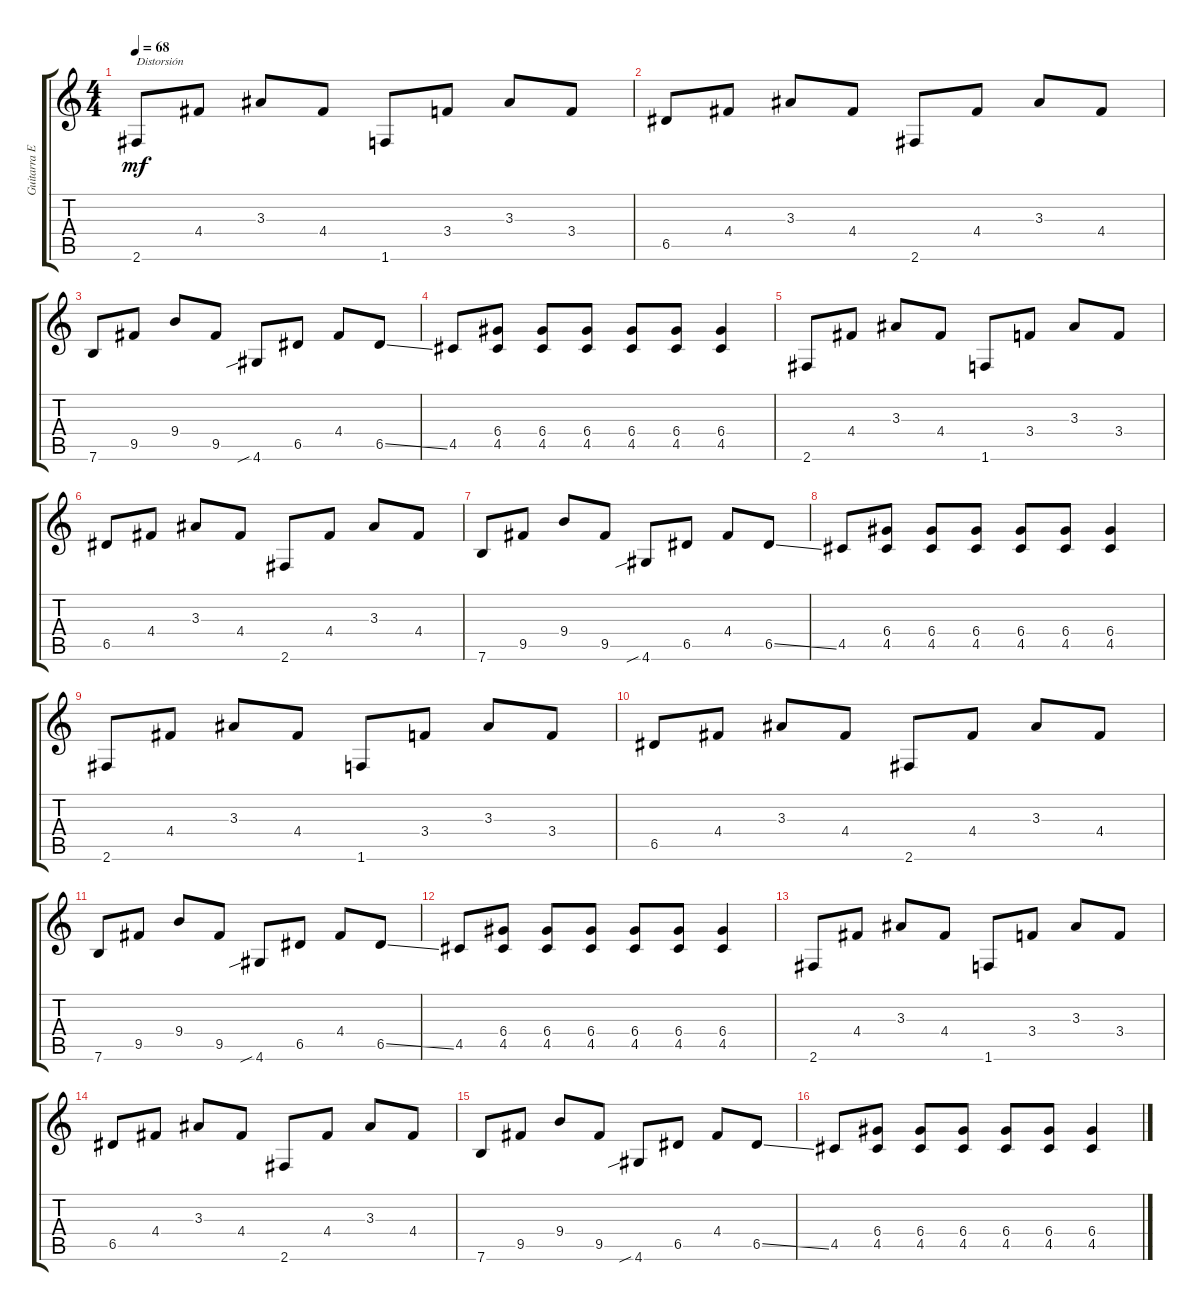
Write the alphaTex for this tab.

\track ("Guitarra Eléctrica" "Guitarra E") {instrument electricguitarjazz}
\staff {score tabs}
\tuning (E4 B3 G3 D3 A2 E2) {hide}
\ts (4 4)
\tempo 68
\clef g2
\ks c
2.6.8{txt "Distorsión" dy mf instrument distortionguitar} 4.4.8 3.3.8 4.4.8 1.6.8 3.4.8 3.3.8 3.4.8 |
6.5.8 4.4.8 3.3.8 4.4.8 2.6.8 4.4.8 3.3.8 4.4.8 |
7.6.8 9.5.8 9.4.8 9.5.8 4.6{sib}.8 6.5.8 4.4.8 6.5{ss}.8 |
4.5.8 (6.4 4.5).8 (6.4 4.5).8 (6.4 4.5).8 (6.4 4.5).8 (6.4 4.5).8 (6.4 4.5).4 |
2.6.8 4.4.8 3.3.8 4.4.8 1.6.8 3.4.8 3.3.8 3.4.8 |
6.5.8 4.4.8 3.3.8 4.4.8 2.6.8 4.4.8 3.3.8 4.4.8 |
7.6.8 9.5.8 9.4.8 9.5.8 4.6{sib}.8 6.5.8 4.4.8 6.5{ss}.8 |
4.5.8 (6.4 4.5).8 (6.4 4.5).8 (6.4 4.5).8 (6.4 4.5).8 (6.4 4.5).8 (6.4 4.5).4 |
2.6.8 4.4.8 3.3.8 4.4.8 1.6.8 3.4.8 3.3.8 3.4.8 |
6.5.8 4.4.8 3.3.8 4.4.8 2.6.8 4.4.8 3.3.8 4.4.8 |
7.6.8 9.5.8 9.4.8 9.5.8 4.6{sib}.8 6.5.8 4.4.8 6.5{ss}.8 |
4.5.8 (6.4 4.5).8 (6.4 4.5).8 (6.4 4.5).8 (6.4 4.5).8 (6.4 4.5).8 (6.4 4.5).4 |
2.6.8 4.4.8 3.3.8 4.4.8 1.6.8 3.4.8 3.3.8 3.4.8 |
6.5.8 4.4.8 3.3.8 4.4.8 2.6.8 4.4.8 3.3.8 4.4.8 |
7.6.8 9.5.8 9.4.8 9.5.8 4.6{sib}.8 6.5.8 4.4.8 6.5{ss}.8 |
4.5.8 (6.4 4.5).8 (6.4 4.5).8 (6.4 4.5).8 (6.4 4.5).8 (6.4 4.5).8 (6.4 4.5).4
